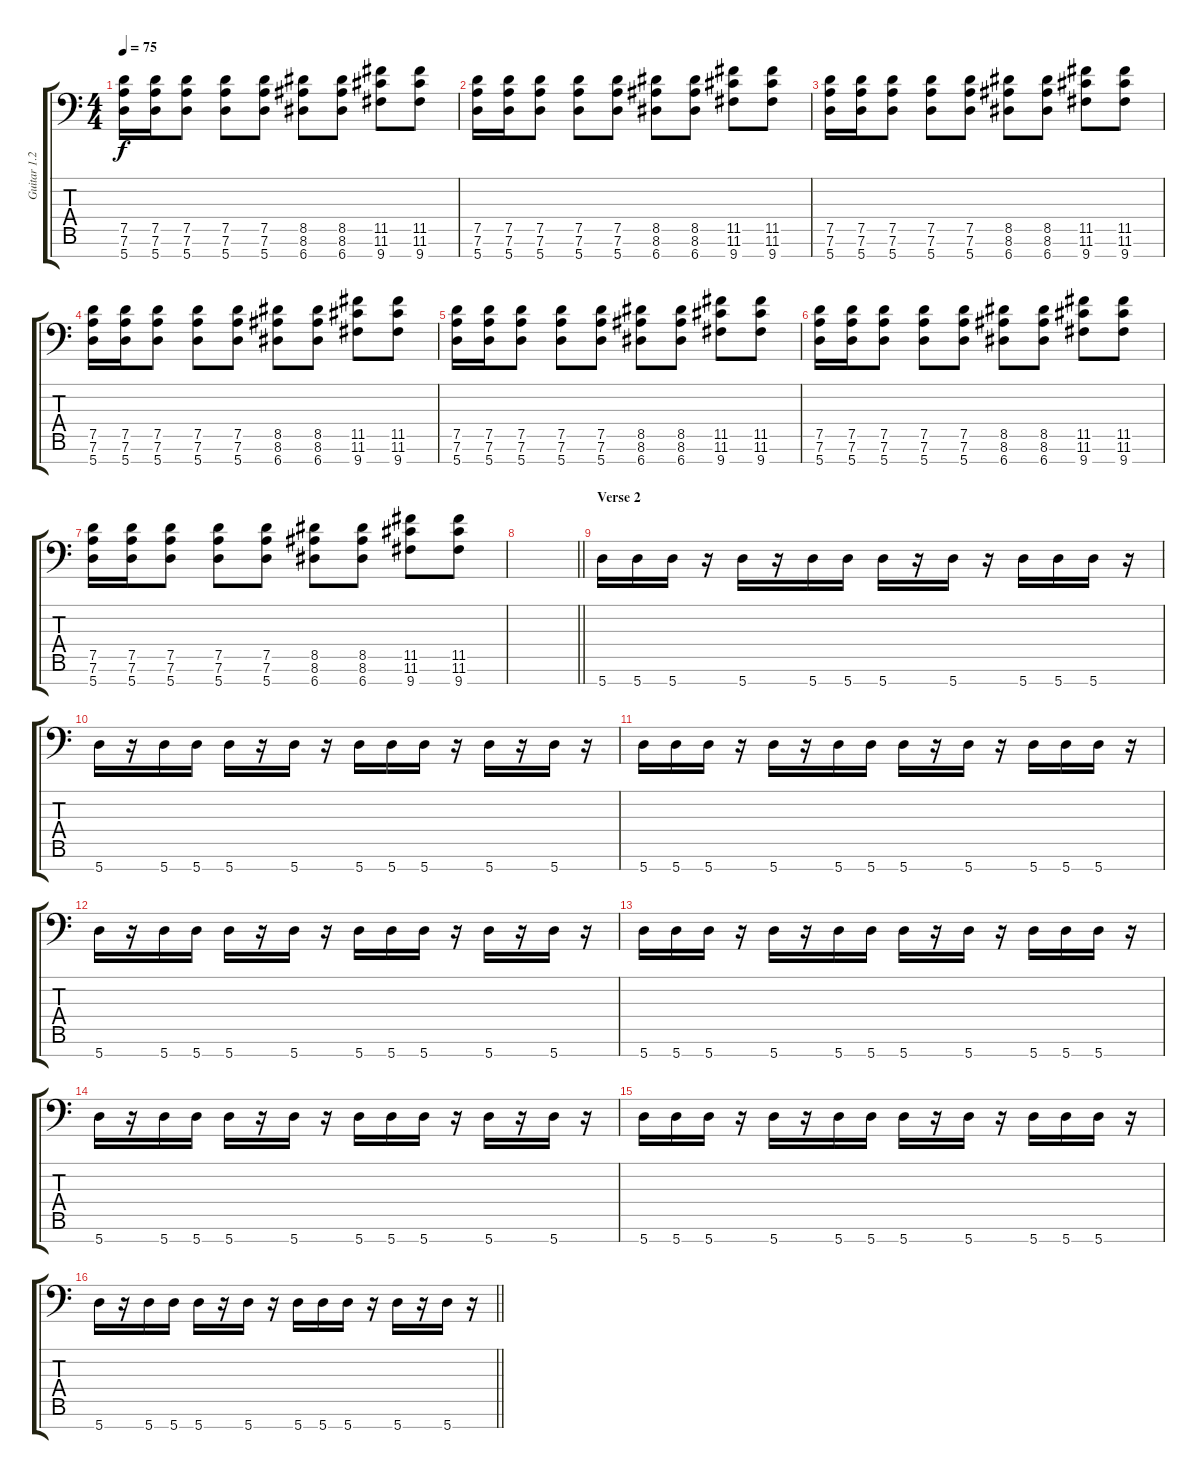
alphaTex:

\track ("Guitar 1.2" "Guitar 1.2") {instrument distortionguitar}
\staff {score tabs}
\tuning (D4 A3 F3 C3 G2 D2 A1) {hide}
\ts (4 4)
\tempo 75
\clef f4
\ks c
(7.5 7.6 5.7).16{dy f} (7.5 7.6 5.7).16 (7.5 7.6 5.7).8 (7.5 7.6 5.7).8 (7.5 7.6 5.7).8 (8.5 8.6 6.7).8 (8.5 8.6 6.7).8 (11.5 11.6 9.7).8 (11.5 11.6 9.7).8 |
(7.5 7.6 5.7).16 (7.5 7.6 5.7).16 (7.5 7.6 5.7).8 (7.5 7.6 5.7).8 (7.5 7.6 5.7).8 (8.5 8.6 6.7).8 (8.5 8.6 6.7).8 (11.5 11.6 9.7).8 (11.5 11.6 9.7).8 |
(7.5 7.6 5.7).16 (7.5 7.6 5.7).16 (7.5 7.6 5.7).8 (7.5 7.6 5.7).8 (7.5 7.6 5.7).8 (8.5 8.6 6.7).8 (8.5 8.6 6.7).8 (11.5 11.6 9.7).8 (11.5 11.6 9.7).8 |
(7.5 7.6 5.7).16 (7.5 7.6 5.7).16 (7.5 7.6 5.7).8 (7.5 7.6 5.7).8 (7.5 7.6 5.7).8 (8.5 8.6 6.7).8 (8.5 8.6 6.7).8 (11.5 11.6 9.7).8 (11.5 11.6 9.7).8 |
(7.5 7.6 5.7).16 (7.5 7.6 5.7).16 (7.5 7.6 5.7).8 (7.5 7.6 5.7).8 (7.5 7.6 5.7).8 (8.5 8.6 6.7).8 (8.5 8.6 6.7).8 (11.5 11.6 9.7).8 (11.5 11.6 9.7).8 |
(7.5 7.6 5.7).16 (7.5 7.6 5.7).16 (7.5 7.6 5.7).8 (7.5 7.6 5.7).8 (7.5 7.6 5.7).8 (8.5 8.6 6.7).8 (8.5 8.6 6.7).8 (11.5 11.6 9.7).8 (11.5 11.6 9.7).8 |
(7.5 7.6 5.7).16 (7.5 7.6 5.7).16 (7.5 7.6 5.7).8 (7.5 7.6 5.7).8 (7.5 7.6 5.7).8 (8.5 8.6 6.7).8 (8.5 8.6 6.7).8 (11.5 11.6 9.7).8 (11.5 11.6 9.7).8 |
\barLineRight lightlight
|
\section ("" "Verse 2")
5.7.16 5.7.16 5.7.16 r.16 5.7.16 r.16 5.7.16 5.7.16 5.7.16 r.16 5.7.16 r.16 5.7.16 5.7.16 5.7.16 r.16 |
5.7.16 r.16 5.7.16 5.7.16 5.7.16 r.16 5.7.16 r.16 5.7.16 5.7.16 5.7.16 r.16 5.7.16 r.16 5.7.16 r.16 |
5.7.16 5.7.16 5.7.16 r.16 5.7.16 r.16 5.7.16 5.7.16 5.7.16 r.16 5.7.16 r.16 5.7.16 5.7.16 5.7.16 r.16 |
5.7.16 r.16 5.7.16 5.7.16 5.7.16 r.16 5.7.16 r.16 5.7.16 5.7.16 5.7.16 r.16 5.7.16 r.16 5.7.16 r.16 |
5.7.16 5.7.16 5.7.16 r.16 5.7.16 r.16 5.7.16 5.7.16 5.7.16 r.16 5.7.16 r.16 5.7.16 5.7.16 5.7.16 r.16 |
5.7.16 r.16 5.7.16 5.7.16 5.7.16 r.16 5.7.16 r.16 5.7.16 5.7.16 5.7.16 r.16 5.7.16 r.16 5.7.16 r.16 |
5.7.16 5.7.16 5.7.16 r.16 5.7.16 r.16 5.7.16 5.7.16 5.7.16 r.16 5.7.16 r.16 5.7.16 5.7.16 5.7.16 r.16 |
\barLineRight lightlight
5.7.16 r.16 5.7.16 5.7.16 5.7.16 r.16 5.7.16 r.16 5.7.16 5.7.16 5.7.16 r.16 5.7.16 r.16 5.7.16 r.16
